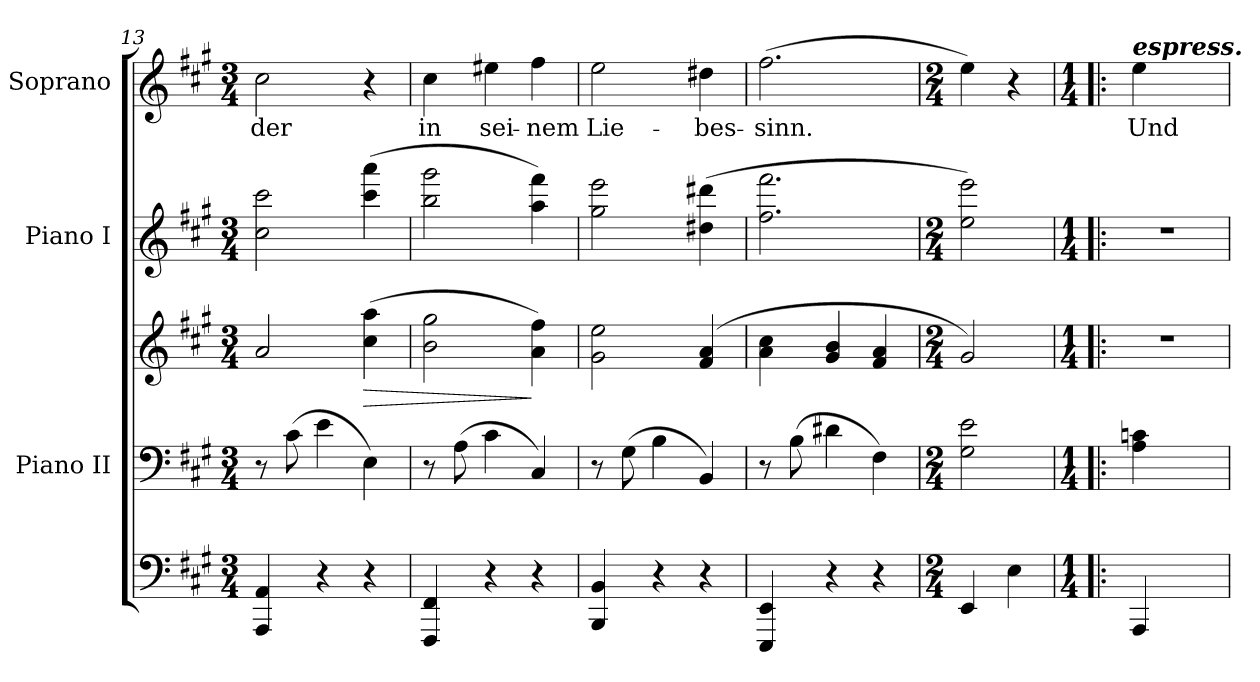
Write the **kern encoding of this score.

**kern	**kern	**kern	**dynam	**kern	**kern	**text
*part5	*part4	*part3	*part3	*part2	*part1	*part1
*staff5	*staff4	*staff3	*staff3	*staff2	*staff1	*staff1
*	*I"Piano II	*	*	*I"Piano I	*I"Soprano	*
*	*I'II	*	*	*I'I	*I'S.	*
*clefF4	*clefF4	*clefG2	*	*clefG2	*clefG2	*
*k[f#c#g#]	*k[f#c#g#]	*k[f#c#g#]	*	*k[f#c#g#]	*k[f#c#g#]	*
*A:	*A:	*A:	*	*A:	*A:	*
*M3/4	*M3/4	*M3/4	*	*M3/4	*M3/4	*
=13	=13	=13	=13	=13	=13	=13
!	!	!	!	!	!	!LO:LY:b:color=#000000
4AAAi/ 4AAi	8r	2ai/	.	2cc#i\ 2ccc#i	2cc#i\	-der
.	(8c#i\	.	.	.	.	.
4r	4ei\	.	.	.	.	.
!	!	!	!LO:HP:b	!	!	!
4r	4Ei\)	(4cc#i\ 4aai	>	(4ccc#i\ 4aaai	4r	.
=14	=14	=14	=14	=14	=14	=14
!	!	!	!	!	!	!LO:LY:b:color=#000000
4FFF#i/ 4FF#i	8r	2bi\ 2gg#i	.	2bbi\ 2ggg#i	4cc#i\	in
.	(8Ai\	.	.	.	.	.
!	!	!	!	!	!	!LO:LY:b:color=#000000
4r	4c#i\	.	.	.	4ee#Xi\	sei-
!	!	!	!	!	!	!LO:LY:b:color=#000000
4r	4C#i/)	4ai\ 4ff#i)	]	4aai\ 4fff#i)	4ff#i\	-nem
=15	=15	=15	=15	=15	=15	=15
!	!	!	!	!	!	!LO:LY:b:color=#000000
4BBBi/ 4BBi	8r	2g#i\ 2eei	.	2gg#i\ 2eeei	2eei\	Lie-
.	(8G#i\	.	.	.	.	.
4r	4Bi\	.	.	.	.	.
!	!	!	!	!	!	!LO:LY:b:color=#000000
4r	4BBi/)	(4f#i/ 4ai	.	(4dd#Xi\ 4ddd#Xi	4dd#Xi\	-bes-
=16	=16	=16	=16	=16	=16	=16
!	!	!	!	!	!	!LO:LY:b:color=#000000
4EEEi/ 4EEi	8r	4ai\ 4cc#i	.	2.ff#i\ 2.fff#i	(2.ff#i\	-sinn.
.	(8Bi\	.	.	.	.	.
4r	4d#Xi\	4g#i/ 4bi	.	.	.	.
4r	4F#i\)	4f#i/ 4ai	.	.	.	.
=17	=17	=17	=17	=17	=17	=17
*M2/4	*M2/4	*M2/4	*	*M2/4	*M2/4	*
4EEi/	2G#i\ 2ei	2g#i/)	.	2eei\ 2eeei)	4eei\)	.
4Ei\	.	.	.	.	4r	.
!!LO:PB:g=z
=18!|:	=18!|:	=18!|:	=18!|:	=18!|:	=18!|:	=18!|:
*M1/4	*M1/4	*M1/4	*	*M1/4	*M1/4	*
!	!	!LO:N:vis=1	!	!LO:N:vis=1	!	!
!	!	!	!	!	!LO:TX:a:Bi:t=espress.	!
!	!	!	!	!	!	!LO:LY:b:color=#000000
4AAAi/	4Ai\ 4cni	4r	.	4r	4eei\	Und
=	=	=	=	=	=	=
*-	*-	*-	*-	*-	*-	*-
